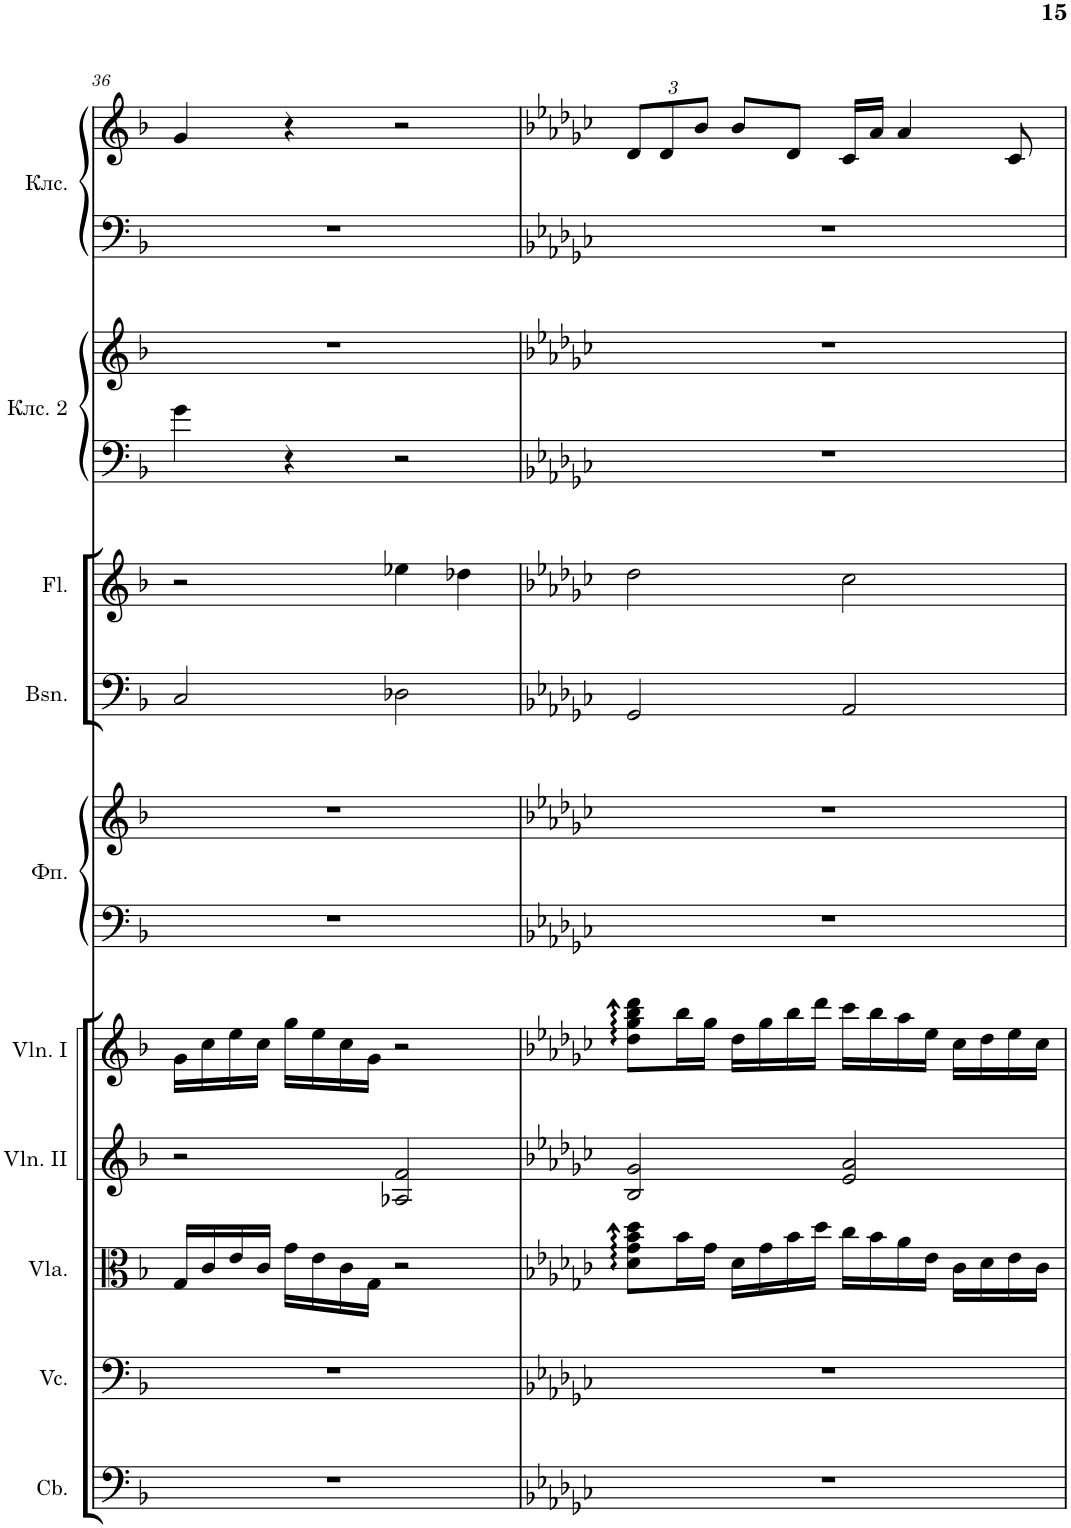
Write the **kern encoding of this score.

**kern	**kern	**kern	**kern	**kern	**kern	**kern	**kern	**kern	**kern	**kern	**kern	**kern
*part10	*part9	*part8	*part7	*part6	*part5	*part5	*part4	*part3	*part2	*part2	*part1	*part1
*staff13	*staff12	*staff11	*staff10	*staff9	*staff8	*staff7	*staff6	*staff5	*staff4	*staff3	*staff2	*staff1
*I"Contrabasses	*I"Violoncellos	*I"Violas	*I"Violins II	*I"Violins I	*I"Фортепиано	*	*I"Bassoons	*I"Flutes	*I"Клавесин 2	*	*I"Клавесин	*
*I'Cb.	*I'Vc.	*I'Vla.	*I'Vln. II	*I'Vln. I	*	*	*I'Bsn.	*I'Fl.	*	*	*	*
!!LO:PB:g=z
*clefF4	*clefF4	*clefC3	*clefG2	*clefG2	*clefF4	*clefG2	*clefF4	*clefG2	*clefF4	*clefG2	*clefF4	*clefG2
*Trd7c12	*	*	*	*	*	*	*	*	*	*	*	*
*k[b-]	*k[b-]	*k[b-]	*k[b-]	*k[b-]	*k[b-]	*k[b-]	*k[b-]	*k[b-]	*k[b-]	*k[b-]	*k[b-]	*k[b-]
*M4/4	*M4/4	*M4/4	*M4/4	*M4/4	*M4/4	*M4/4	*M4/4	*M4/4	*M4/4	*M4/4	*M4/4	*M4/4
=36	=36	=36	=36	=36	=36	=36	=36	=36	=36	=36	=36	=36
1r	1r	16G/LL	2r	16g\LL	1r	1r	2C/	2r	4g\	1r	1r	4g/
.	.	16c/	.	16cc\	.	.	.	.	.	.	.	.
.	.	16e/	.	16ee\	.	.	.	.	.	.	.	.
.	.	16c/JJ	.	16cc\JJ	.	.	.	.	.	.	.	.
.	.	16g\LL	.	16gg\LL	.	.	.	.	4r	.	.	4r
.	.	16e\	.	16ee\	.	.	.	.	.	.	.	.
.	.	16c\	.	16cc\	.	.	.	.	.	.	.	.
.	.	16G\JJ	.	16g\JJ	.	.	.	.	.	.	.	.
.	.	2r	2A-X/ 2f/	2r	.	.	2D-X\	4ee-X\	2r	.	.	2r
.	.	.	.	.	.	.	.	4dd-X\	.	.	.	.
=37	=37	=37	=37	=37	=37	=37	=37	=37	=37	=37	=37	=37
*k[b-e-a-d-g-c-]	*k[b-e-a-d-g-c-]	*k[b-e-a-d-g-c-]	*k[b-e-a-d-g-c-]	*k[b-e-a-d-g-c-]	*k[b-e-a-d-g-c-]	*k[b-e-a-d-g-c-]	*k[b-e-a-d-g-c-]	*k[b-e-a-d-g-c-]	*k[b-e-a-d-g-c-]	*k[b-e-a-d-g-c-]	*k[b-e-a-d-g-c-]	*k[b-e-a-d-g-c-]
*	*	*	*	*	*	*	*	*	*	*	*	*Xbrackettup
1r	1r	8d-\ 8g-\ 8b-\ 8dd-\L	2B-/ 2g-/	8dd-\ 8gg-\ 8bb-\ 8ddd-\L	1r	1r	2GG-/	2dd-\	1r	1r	1r	12d-/L
.	.	.	.	.	.	.	.	.	.	.	.	12d-/
.	.	16b-\L	.	16bb-\L	.	.	.	.	.	.	.	.
.	.	.	.	.	.	.	.	.	.	.	.	12b-/J
.	.	16g-\JJ	.	16gg-\JJ	.	.	.	.	.	.	.	.
.	.	16d-\LL	.	16dd-\LL	.	.	.	.	.	.	.	8b-/L
.	.	16g-\	.	16gg-\	.	.	.	.	.	.	.	.
.	.	16b-\	.	16bb-\	.	.	.	.	.	.	.	8d-/J
.	.	16dd-\JJ	.	16ddd-\JJ	.	.	.	.	.	.	.	.
.	.	16cc-\LL	2e-/ 2a-/	16ccc-\LL	.	.	2AA-/	2cc-\	.	.	.	16c-/LL
.	.	16b-\	.	16bb-\	.	.	.	.	.	.	.	16a-/JJ
.	.	16a-\	.	16aa-\	.	.	.	.	.	.	.	4a-/
.	.	16e-\JJ	.	16ee-\JJ	.	.	.	.	.	.	.	.
.	.	16c-\LL	.	16cc-\LL	.	.	.	.	.	.	.	.
.	.	16d-\	.	16dd-\	.	.	.	.	.	.	.	.
.	.	16e-\	.	16ee-\	.	.	.	.	.	.	.	8c-/
.	.	16c-\JJ	.	16cc-\JJ	.	.	.	.	.	.	.	.
=	=	=	=	=	=	=	=	=	=	=	=	=
*-	*-	*-	*-	*-	*-	*-	*-	*-	*-	*-	*-	*-
